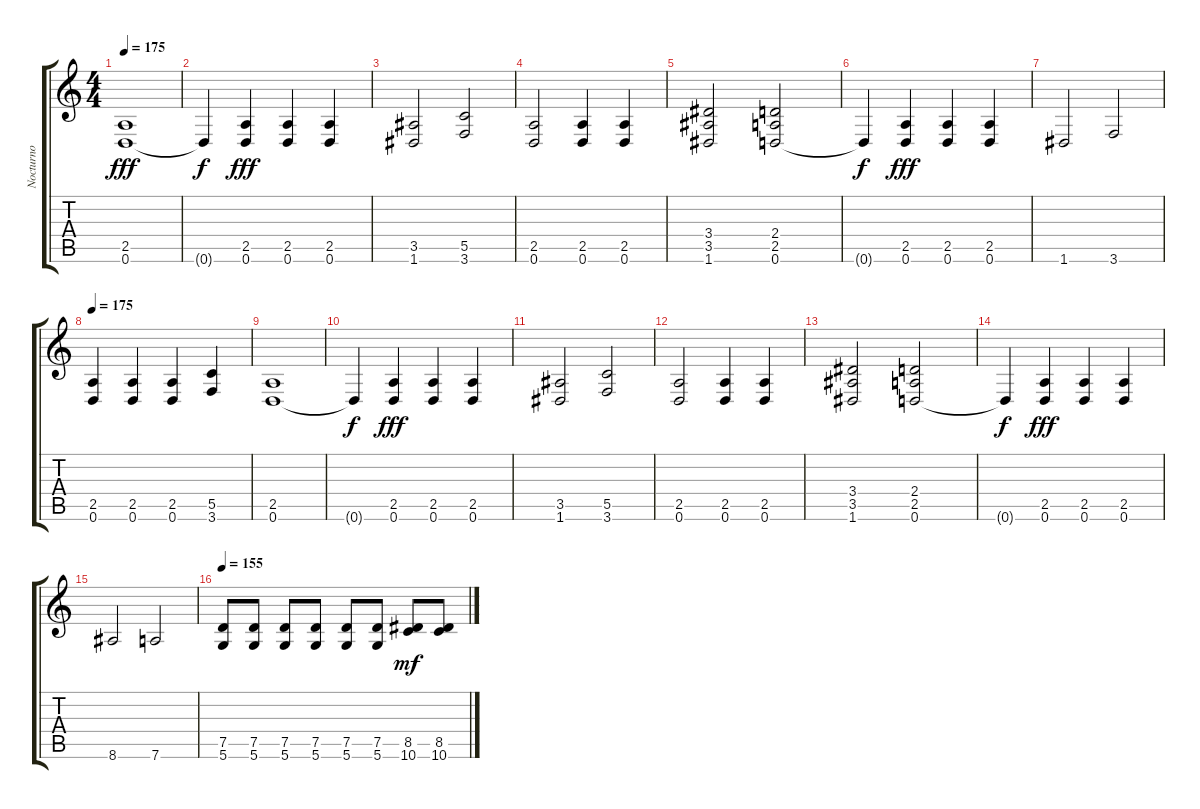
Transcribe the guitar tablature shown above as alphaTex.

\track ("Nocturno" "Nocturno") {instrument distortionguitar}
\staff {score tabs}
\tuning (D4 A3 F3 C3 G2 D2) {hide}
\ts (4 4)
\tempo 175
\clef g2
\ks c
(2.5 0.6).1{dy fff} |
0.6{t}.4{dy f} (2.5 0.6).4{dy fff} (2.5 0.6).4 (2.5 0.6).4 |
(3.5 1.6).2 (5.5 3.6).2 |
(2.5 0.6).2 (2.5 0.6).4 (2.5 0.6).4 |
(3.4 3.5 1.6).2 (2.4 2.5 0.6).2 |
0.6{t}.4{dy f} (2.5 0.6).4{dy fff} (2.5 0.6).4 (2.5 0.6).4 |
1.6.2 3.6.2 |
\tempo 175
(2.5 0.6).4 (2.5 0.6).4 (2.5 0.6).4 (5.5 3.6).4 |
(2.5 0.6).1 |
0.6{t}.4{dy f} (2.5 0.6).4{dy fff} (2.5 0.6).4 (2.5 0.6).4 |
(3.5 1.6).2 (5.5 3.6).2 |
(2.5 0.6).2 (2.5 0.6).4 (2.5 0.6).4 |
(3.4 3.5 1.6).2 (2.4 2.5 0.6).2 |
0.6{t}.4{dy f} (2.5 0.6).4{dy fff} (2.5 0.6).4 (2.5 0.6).4 |
8.6.2 7.6.2 |
\tempo 155
(7.5 5.6).8 (7.5 5.6).8 (7.5 5.6).8 (7.5 5.6).8 (7.5 5.6).8 (7.5 5.6).8 (8.5 10.6).8{dy mf} (8.5 10.6).8
